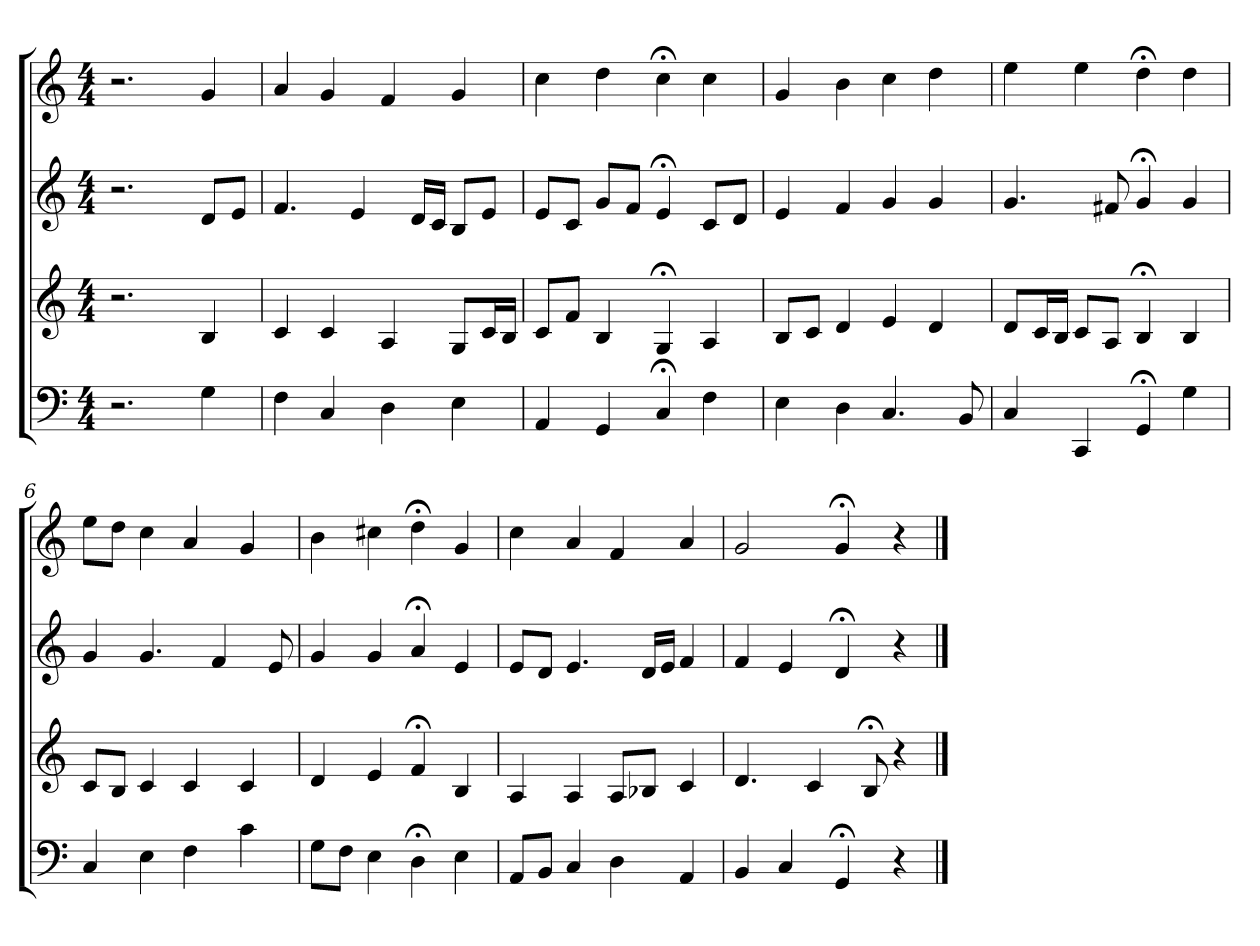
**kern	**kern	**kern	**kern
*part4	*part3	*part2	*part1
*staff4	*staff3	*staff2	*staff1
*clefF4	*clefG2	*clefG2	*clefG2
*M4/4	*M4/4	*M4/4	*M4/4
=1	=1	=1	=1
2.r	2.r	2.r	2.r
4G	4B	8d/L	4g
.	.	8e/J	.
=2	=2	=2	=2
4F	4c	4.f	4a
4C	4c	.	4g
.	.	4e	.
4D	4A	.	4f
.	.	16d/LL	.
.	.	16c/JJ	.
4E	8G/L	8B/L	4g
.	16c/L	8e/J	.
.	16B/JJ	.	.
=3	=3	=3	=3
4AA	8c/L	8e/L	4cc
.	8f/J	8c/J	.
4GG	4B	8g/L	4dd
.	.	8f/J	.
4C;<	4G;<	4e;<	4cc;<
4F	4A	8c/L	4cc
.	.	8d/J	.
=4	=4	=4	=4
4E	8B/L	4e	4g
.	8c/J	.	.
4D	4d	4f	4b
4.C	4e	4g	4cc
.	4d	4g	4dd
8BB	.	.	.
=5	=5	=5	=5
4C	8d/L	4.g	4ee
.	16c/L	.	.
.	16B/JJ	.	.
4CC	8c/L	.	4ee
.	8A/J	8f#X	.
4GG;<	4B;<	4g;<	4dd;<
4G	4B	4g	4dd
=6	=6	=6	=6
4C	8c/L	4g	8ee\L
.	8B/J	.	8dd\J
4E	4c	4.g	4cc
4F	4c	.	4a
.	.	4f	.
4c	4c	.	4g
.	.	8e	.
=7	=7	=7	=7
8G\L	4d	4g	4b
8F\J	.	.	.
4E	4e	4g	4cc#X
4D;<	4f;<	4a;<	4dd;<
4E	4B	4e	4g
=8	=8	=8	=8
8AA/L	4A	8e/L	4cc
8BB/J	.	8d/J	.
4C	4A	4.e	4a
4D	8A/L	.	4f
.	8B-X/J	16d/LL	.
.	.	16e/JJ	.
4AA	4c	4f	4a
=9	=9	=9	=9
4BB	4.d	4f	2g
4C	.	4e	.
.	4c	.	.
4GG;<	.	4d;<	4g;<
.	8B;<	.	.
4r	4r	4r	4r
==	==	==	==
*-	*-	*-	*-
